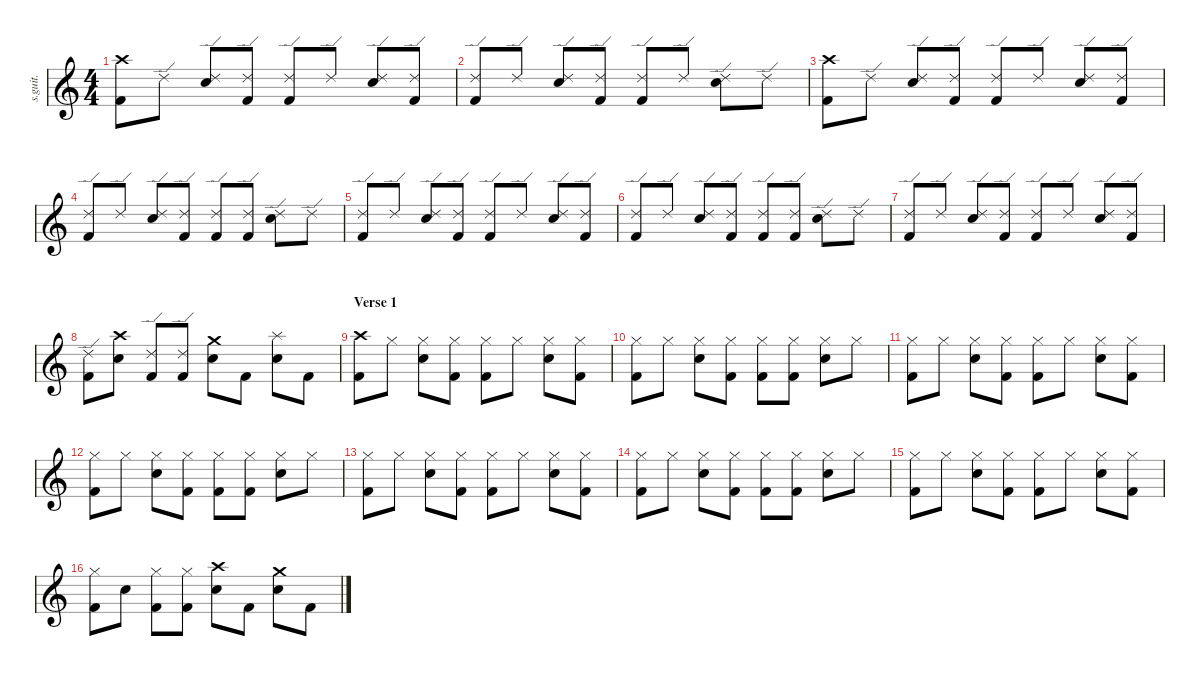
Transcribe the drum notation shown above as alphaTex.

\defaultSystemsLayout 4
\hideDynamics
\bracketExtendMode nobrackets
\track ("Steven Adler" "s.guit.") {instrument percussion}
\staff {score}
\articulation defaults
\ts (4 4)
\tempo (125 hide)
\clef g2
\ks c
("Crash high (hit)" "Kick (hit) 2").8{lyrics (0 "") lyrics (1 "") lyrics (2 "") lyrics (3 "") lyrics (4 "") dy f} "Ride (edge) 2".8{lyrics (0 "") lyrics (1 "") lyrics (2 "") lyrics (3 "") lyrics (4 "")} ("Ride (edge) 2" "Snare (hit) 2").8{lyrics (0 "") lyrics (1 "") lyrics (2 "") lyrics (3 "") lyrics (4 "")} ("Ride (edge) 2" "Kick (hit) 2").8{lyrics (0 "") lyrics (1 "") lyrics (2 "") lyrics (3 "") lyrics (4 "")} ("Ride (edge) 2" "Kick (hit) 2").8{lyrics (0 "") lyrics (1 "") lyrics (2 "") lyrics (3 "") lyrics (4 "")} "Ride (edge) 2".8{lyrics (0 "") lyrics (1 "") lyrics (2 "") lyrics (3 "") lyrics (4 "")} ("Ride (edge) 2" "Snare (hit) 2").8{lyrics (0 "") lyrics (1 "") lyrics (2 "") lyrics (3 "") lyrics (4 "")} ("Ride (edge) 2" "Kick (hit) 2").8{lyrics (0 "") lyrics (1 "") lyrics (2 "") lyrics (3 "") lyrics (4 "")} |
("Ride (edge) 2" "Kick (hit) 2").8{lyrics (0 "") lyrics (1 "") lyrics (2 "") lyrics (3 "") lyrics (4 "")} "Ride (edge) 2".8{lyrics (0 "") lyrics (1 "") lyrics (2 "") lyrics (3 "") lyrics (4 "")} ("Ride (edge) 2" "Snare (hit) 2").8{lyrics (0 "") lyrics (1 "") lyrics (2 "") lyrics (3 "") lyrics (4 "")} ("Ride (edge) 2" "Kick (hit) 2").8{lyrics (0 "") lyrics (1 "") lyrics (2 "") lyrics (3 "") lyrics (4 "")} ("Ride (edge) 2" "Kick (hit) 2").8{lyrics (0 "") lyrics (1 "") lyrics (2 "") lyrics (3 "") lyrics (4 "")} "Ride (edge) 2".8{lyrics (0 "") lyrics (1 "") lyrics (2 "") lyrics (3 "") lyrics (4 "")} ("Ride (edge) 2" "Snare (hit) 2").8{lyrics (0 "") lyrics (1 "") lyrics (2 "") lyrics (3 "") lyrics (4 "")} "Ride (edge) 2".8{lyrics (0 "") lyrics (1 "") lyrics (2 "") lyrics (3 "") lyrics (4 "")} |
("Crash high (hit)" "Kick (hit) 2").8{lyrics (0 "") lyrics (1 "") lyrics (2 "") lyrics (3 "") lyrics (4 "")} "Ride (edge) 2".8{lyrics (0 "") lyrics (1 "") lyrics (2 "") lyrics (3 "") lyrics (4 "")} ("Ride (edge) 2" "Snare (hit) 2").8{lyrics (0 "") lyrics (1 "") lyrics (2 "") lyrics (3 "") lyrics (4 "")} ("Ride (edge) 2" "Kick (hit) 2").8{lyrics (0 "") lyrics (1 "") lyrics (2 "") lyrics (3 "") lyrics (4 "")} ("Ride (edge) 2" "Kick (hit) 2").8{lyrics (0 "") lyrics (1 "") lyrics (2 "") lyrics (3 "") lyrics (4 "")} "Ride (edge) 2".8{lyrics (0 "") lyrics (1 "") lyrics (2 "") lyrics (3 "") lyrics (4 "")} ("Ride (edge) 2" "Snare (hit) 2").8{lyrics (0 "") lyrics (1 "") lyrics (2 "") lyrics (3 "") lyrics (4 "")} ("Ride (edge) 2" "Kick (hit) 2").8{lyrics (0 "") lyrics (1 "") lyrics (2 "") lyrics (3 "") lyrics (4 "")} |
("Ride (edge) 2" "Kick (hit) 2").8{lyrics (0 "") lyrics (1 "") lyrics (2 "") lyrics (3 "") lyrics (4 "")} "Ride (edge) 2".8{lyrics (0 "") lyrics (1 "") lyrics (2 "") lyrics (3 "") lyrics (4 "")} ("Ride (edge) 2" "Snare (hit) 2").8{lyrics (0 "") lyrics (1 "") lyrics (2 "") lyrics (3 "") lyrics (4 "")} ("Ride (edge) 2" "Kick (hit) 2").8{lyrics (0 "") lyrics (1 "") lyrics (2 "") lyrics (3 "") lyrics (4 "")} ("Ride (edge) 2" "Kick (hit) 2").8{lyrics (0 "") lyrics (1 "") lyrics (2 "") lyrics (3 "") lyrics (4 "")} ("Ride (edge) 2" "Kick (hit) 2").8{lyrics (0 "") lyrics (1 "") lyrics (2 "") lyrics (3 "") lyrics (4 "")} ("Ride (edge) 2" "Snare (hit) 2").8{lyrics (0 "") lyrics (1 "") lyrics (2 "") lyrics (3 "") lyrics (4 "")} "Ride (edge) 2".8{lyrics (0 "") lyrics (1 "") lyrics (2 "") lyrics (3 "") lyrics (4 "")} |
("Ride (edge) 2" "Kick (hit) 2").8{lyrics (0 "") lyrics (1 "") lyrics (2 "") lyrics (3 "") lyrics (4 "")} "Ride (edge) 2".8{lyrics (0 "") lyrics (1 "") lyrics (2 "") lyrics (3 "") lyrics (4 "")} ("Ride (edge) 2" "Snare (hit) 2").8{lyrics (0 "") lyrics (1 "") lyrics (2 "") lyrics (3 "") lyrics (4 "")} ("Ride (edge) 2" "Kick (hit) 2").8{lyrics (0 "") lyrics (1 "") lyrics (2 "") lyrics (3 "") lyrics (4 "")} ("Ride (edge) 2" "Kick (hit) 2").8{lyrics (0 "") lyrics (1 "") lyrics (2 "") lyrics (3 "") lyrics (4 "")} "Ride (edge) 2".8{lyrics (0 "") lyrics (1 "") lyrics (2 "") lyrics (3 "") lyrics (4 "")} ("Ride (edge) 2" "Snare (hit) 2").8{lyrics (0 "") lyrics (1 "") lyrics (2 "") lyrics (3 "") lyrics (4 "")} ("Ride (edge) 2" "Kick (hit) 2").8{lyrics (0 "") lyrics (1 "") lyrics (2 "") lyrics (3 "") lyrics (4 "")} |
("Ride (edge) 2" "Kick (hit) 2").8{lyrics (0 "") lyrics (1 "") lyrics (2 "") lyrics (3 "") lyrics (4 "")} "Ride (edge) 2".8{lyrics (0 "") lyrics (1 "") lyrics (2 "") lyrics (3 "") lyrics (4 "")} ("Ride (edge) 2" "Snare (hit) 2").8{lyrics (0 "") lyrics (1 "") lyrics (2 "") lyrics (3 "") lyrics (4 "")} ("Ride (edge) 2" "Kick (hit) 2").8{lyrics (0 "") lyrics (1 "") lyrics (2 "") lyrics (3 "") lyrics (4 "")} ("Ride (edge) 2" "Kick (hit) 2").8{lyrics (0 "") lyrics (1 "") lyrics (2 "") lyrics (3 "") lyrics (4 "")} ("Ride (edge) 2" "Kick (hit) 2").8{lyrics (0 "") lyrics (1 "") lyrics (2 "") lyrics (3 "") lyrics (4 "")} ("Ride (edge) 2" "Snare (hit) 2").8{lyrics (0 "") lyrics (1 "") lyrics (2 "") lyrics (3 "") lyrics (4 "")} "Ride (edge) 2".8{lyrics (0 "") lyrics (1 "") lyrics (2 "") lyrics (3 "") lyrics (4 "")} |
("Ride (edge) 2" "Kick (hit) 2").8{lyrics (0 "") lyrics (1 "") lyrics (2 "") lyrics (3 "") lyrics (4 "")} "Ride (edge) 2".8{lyrics (0 "") lyrics (1 "") lyrics (2 "") lyrics (3 "") lyrics (4 "")} ("Ride (edge) 2" "Snare (hit) 2").8{lyrics (0 "") lyrics (1 "") lyrics (2 "") lyrics (3 "") lyrics (4 "")} ("Ride (edge) 2" "Kick (hit) 2").8{lyrics (0 "") lyrics (1 "") lyrics (2 "") lyrics (3 "") lyrics (4 "")} ("Ride (edge) 2" "Kick (hit) 2").8{lyrics (0 "") lyrics (1 "") lyrics (2 "") lyrics (3 "") lyrics (4 "")} "Ride (edge) 2".8{lyrics (0 "") lyrics (1 "") lyrics (2 "") lyrics (3 "") lyrics (4 "")} ("Ride (edge) 2" "Snare (hit) 2").8{lyrics (0 "") lyrics (1 "") lyrics (2 "") lyrics (3 "") lyrics (4 "")} ("Ride (edge) 2" "Kick (hit) 2").8{lyrics (0 "") lyrics (1 "") lyrics (2 "") lyrics (3 "") lyrics (4 "")} |
("Ride (edge) 2" "Kick (hit) 2").8{lyrics (0 "") lyrics (1 "") lyrics (2 "") lyrics (3 "") lyrics (4 "")} ("Crash high (hit)" "Snare (hit) 2").8{lyrics (0 "") lyrics (1 "") lyrics (2 "") lyrics (3 "") lyrics (4 "")} ("Ride (edge) 2" "Kick (hit) 2").8{lyrics (0 "") lyrics (1 "") lyrics (2 "") lyrics (3 "") lyrics (4 "")} ("Ride (edge) 2" "Kick (hit) 2").8{lyrics (0 "") lyrics (1 "") lyrics (2 "") lyrics (3 "") lyrics (4 "")} ("Crash medium (hit)" "Snare (hit) 2").8{lyrics (0 "") lyrics (1 "") lyrics (2 "") lyrics (3 "") lyrics (4 "")} "Kick (hit) 2".8{lyrics (0 "") lyrics (1 "") lyrics (2 "") lyrics (3 "") lyrics (4 "")} ("Splash (hit)" "Snare (hit) 2").8{lyrics (0 "") lyrics (1 "") lyrics (2 "") lyrics (3 "") lyrics (4 "")} "Kick (hit) 2".8{lyrics (0 "") lyrics (1 "") lyrics (2 "") lyrics (3 "") lyrics (4 "")} |
\section ("" "Verse 1")
("Crash high (hit)" "Kick (hit) 2").8{lyrics (0 "") lyrics (1 "") lyrics (2 "") lyrics (3 "") lyrics (4 "")} "Hi-Hat (closed)".8{lyrics (0 "") lyrics (1 "") lyrics (2 "") lyrics (3 "") lyrics (4 "")} ("Hi-Hat (closed)" "Snare (hit) 2").8{lyrics (0 "") lyrics (1 "") lyrics (2 "") lyrics (3 "") lyrics (4 "")} ("Hi-Hat (closed)" "Kick (hit) 2").8{lyrics (0 "") lyrics (1 "") lyrics (2 "") lyrics (3 "") lyrics (4 "")} ("Hi-Hat (closed)" "Kick (hit) 2").8{lyrics (0 "") lyrics (1 "") lyrics (2 "") lyrics (3 "") lyrics (4 "")} "Hi-Hat (closed)".8{lyrics (0 "") lyrics (1 "") lyrics (2 "") lyrics (3 "") lyrics (4 "")} ("Hi-Hat (closed)" "Snare (hit) 2").8{lyrics (0 "") lyrics (1 "") lyrics (2 "") lyrics (3 "") lyrics (4 "")} ("Hi-Hat (closed)" "Kick (hit) 2").8{lyrics (0 "") lyrics (1 "") lyrics (2 "") lyrics (3 "") lyrics (4 "")} |
("Hi-Hat (closed)" "Kick (hit) 2").8{lyrics (0 "") lyrics (1 "") lyrics (2 "") lyrics (3 "") lyrics (4 "")} "Hi-Hat (closed)".8{lyrics (0 "") lyrics (1 "") lyrics (2 "") lyrics (3 "") lyrics (4 "")} ("Hi-Hat (closed)" "Snare (hit) 2").8{lyrics (0 "") lyrics (1 "") lyrics (2 "") lyrics (3 "") lyrics (4 "")} ("Hi-Hat (closed)" "Kick (hit) 2").8{lyrics (0 "") lyrics (1 "") lyrics (2 "") lyrics (3 "") lyrics (4 "")} ("Hi-Hat (closed)" "Kick (hit) 2").8{lyrics (0 "") lyrics (1 "") lyrics (2 "") lyrics (3 "") lyrics (4 "")} ("Hi-Hat (closed)" "Kick (hit) 2").8{lyrics (0 "") lyrics (1 "") lyrics (2 "") lyrics (3 "") lyrics (4 "")} ("Hi-Hat (closed)" "Snare (hit) 2").8{lyrics (0 "") lyrics (1 "") lyrics (2 "") lyrics (3 "") lyrics (4 "")} "Hi-Hat (closed)".8{lyrics (0 "") lyrics (1 "") lyrics (2 "") lyrics (3 "") lyrics (4 "")} |
("Hi-Hat (closed)" "Kick (hit) 2").8{lyrics (0 "") lyrics (1 "") lyrics (2 "") lyrics (3 "") lyrics (4 "")} "Hi-Hat (closed)".8{lyrics (0 "") lyrics (1 "") lyrics (2 "") lyrics (3 "") lyrics (4 "")} ("Hi-Hat (closed)" "Snare (hit) 2").8{lyrics (0 "") lyrics (1 "") lyrics (2 "") lyrics (3 "") lyrics (4 "")} ("Hi-Hat (closed)" "Kick (hit) 2").8{lyrics (0 "") lyrics (1 "") lyrics (2 "") lyrics (3 "") lyrics (4 "")} ("Hi-Hat (closed)" "Kick (hit) 2").8{lyrics (0 "") lyrics (1 "") lyrics (2 "") lyrics (3 "") lyrics (4 "")} "Hi-Hat (closed)".8{lyrics (0 "") lyrics (1 "") lyrics (2 "") lyrics (3 "") lyrics (4 "")} ("Hi-Hat (closed)" "Snare (hit) 2").8{lyrics (0 "") lyrics (1 "") lyrics (2 "") lyrics (3 "") lyrics (4 "")} ("Hi-Hat (closed)" "Kick (hit) 2").8{lyrics (0 "") lyrics (1 "") lyrics (2 "") lyrics (3 "") lyrics (4 "")} |
("Hi-Hat (closed)" "Kick (hit) 2").8{lyrics (0 "") lyrics (1 "") lyrics (2 "") lyrics (3 "") lyrics (4 "")} "Hi-Hat (closed)".8{lyrics (0 "") lyrics (1 "") lyrics (2 "") lyrics (3 "") lyrics (4 "")} ("Hi-Hat (closed)" "Snare (hit) 2").8{lyrics (0 "") lyrics (1 "") lyrics (2 "") lyrics (3 "") lyrics (4 "")} ("Hi-Hat (closed)" "Kick (hit) 2").8{lyrics (0 "") lyrics (1 "") lyrics (2 "") lyrics (3 "") lyrics (4 "")} ("Hi-Hat (closed)" "Kick (hit) 2").8{lyrics (0 "") lyrics (1 "") lyrics (2 "") lyrics (3 "") lyrics (4 "")} ("Hi-Hat (closed)" "Kick (hit) 2").8{lyrics (0 "") lyrics (1 "") lyrics (2 "") lyrics (3 "") lyrics (4 "")} ("Hi-Hat (closed)" "Snare (hit) 2").8{lyrics (0 "") lyrics (1 "") lyrics (2 "") lyrics (3 "") lyrics (4 "")} "Hi-Hat (closed)".8{lyrics (0 "") lyrics (1 "") lyrics (2 "") lyrics (3 "") lyrics (4 "")} |
("Hi-Hat (closed)" "Kick (hit) 2").8{lyrics (0 "") lyrics (1 "") lyrics (2 "") lyrics (3 "") lyrics (4 "")} "Hi-Hat (closed)".8{lyrics (0 "") lyrics (1 "") lyrics (2 "") lyrics (3 "") lyrics (4 "")} ("Hi-Hat (closed)" "Snare (hit) 2").8{lyrics (0 "") lyrics (1 "") lyrics (2 "") lyrics (3 "") lyrics (4 "")} ("Hi-Hat (closed)" "Kick (hit) 2").8{lyrics (0 "") lyrics (1 "") lyrics (2 "") lyrics (3 "") lyrics (4 "")} ("Hi-Hat (closed)" "Kick (hit) 2").8{lyrics (0 "") lyrics (1 "") lyrics (2 "") lyrics (3 "") lyrics (4 "")} "Hi-Hat (closed)".8{lyrics (0 "") lyrics (1 "") lyrics (2 "") lyrics (3 "") lyrics (4 "")} ("Hi-Hat (closed)" "Snare (hit) 2").8{lyrics (0 "") lyrics (1 "") lyrics (2 "") lyrics (3 "") lyrics (4 "")} ("Hi-Hat (closed)" "Kick (hit) 2").8{lyrics (0 "") lyrics (1 "") lyrics (2 "") lyrics (3 "") lyrics (4 "")} |
("Hi-Hat (closed)" "Kick (hit) 2").8{lyrics (0 "") lyrics (1 "") lyrics (2 "") lyrics (3 "") lyrics (4 "")} "Hi-Hat (closed)".8{lyrics (0 "") lyrics (1 "") lyrics (2 "") lyrics (3 "") lyrics (4 "")} ("Hi-Hat (closed)" "Snare (hit) 2").8{lyrics (0 "") lyrics (1 "") lyrics (2 "") lyrics (3 "") lyrics (4 "")} ("Hi-Hat (closed)" "Kick (hit) 2").8{lyrics (0 "") lyrics (1 "") lyrics (2 "") lyrics (3 "") lyrics (4 "")} ("Hi-Hat (closed)" "Kick (hit) 2").8{lyrics (0 "") lyrics (1 "") lyrics (2 "") lyrics (3 "") lyrics (4 "")} ("Hi-Hat (closed)" "Kick (hit) 2").8{lyrics (0 "") lyrics (1 "") lyrics (2 "") lyrics (3 "") lyrics (4 "")} ("Hi-Hat (closed)" "Snare (hit) 2").8{lyrics (0 "") lyrics (1 "") lyrics (2 "") lyrics (3 "") lyrics (4 "")} "Hi-Hat (closed)".8{lyrics (0 "") lyrics (1 "") lyrics (2 "") lyrics (3 "") lyrics (4 "")} |
("Hi-Hat (closed)" "Kick (hit) 2").8{lyrics (0 "") lyrics (1 "") lyrics (2 "") lyrics (3 "") lyrics (4 "")} "Hi-Hat (closed)".8{lyrics (0 "") lyrics (1 "") lyrics (2 "") lyrics (3 "") lyrics (4 "")} ("Hi-Hat (closed)" "Snare (hit) 2").8{lyrics (0 "") lyrics (1 "") lyrics (2 "") lyrics (3 "") lyrics (4 "")} ("Hi-Hat (closed)" "Kick (hit) 2").8{lyrics (0 "") lyrics (1 "") lyrics (2 "") lyrics (3 "") lyrics (4 "")} ("Hi-Hat (closed)" "Kick (hit) 2").8{lyrics (0 "") lyrics (1 "") lyrics (2 "") lyrics (3 "") lyrics (4 "")} "Hi-Hat (closed)".8{lyrics (0 "") lyrics (1 "") lyrics (2 "") lyrics (3 "") lyrics (4 "")} ("Hi-Hat (closed)" "Snare (hit) 2").8{lyrics (0 "") lyrics (1 "") lyrics (2 "") lyrics (3 "") lyrics (4 "")} ("Hi-Hat (closed)" "Kick (hit) 2").8{lyrics (0 "") lyrics (1 "") lyrics (2 "") lyrics (3 "") lyrics (4 "")} |
("Hi-Hat (closed)" "Kick (hit) 2").8{lyrics (0 "") lyrics (1 "") lyrics (2 "") lyrics (3 "") lyrics (4 "")} "Snare (hit) 2".8{lyrics (0 "") lyrics (1 "") lyrics (2 "") lyrics (3 "") lyrics (4 "") dy ff} ("Hi-Hat (closed)" "Kick (hit) 2").8{lyrics (0 "") lyrics (1 "") lyrics (2 "") lyrics (3 "") lyrics (4 "") dy f} ("Hi-Hat (closed)" "Kick (hit) 2").8{lyrics (0 "") lyrics (1 "") lyrics (2 "") lyrics (3 "") lyrics (4 "")} ("Crash high (hit)" "Snare (hit) 2").8{lyrics (0 "") lyrics (1 "") lyrics (2 "") lyrics (3 "") lyrics (4 "")} "Kick (hit) 2".8{lyrics (0 "") lyrics (1 "") lyrics (2 "") lyrics (3 "") lyrics (4 "")} ("Crash medium (hit)" "Snare (hit) 2").8{lyrics (0 "") lyrics (1 "") lyrics (2 "") lyrics (3 "") lyrics (4 "")} "Kick (hit) 2".8{lyrics (0 "") lyrics (1 "") lyrics (2 "") lyrics (3 "") lyrics (4 "")}
